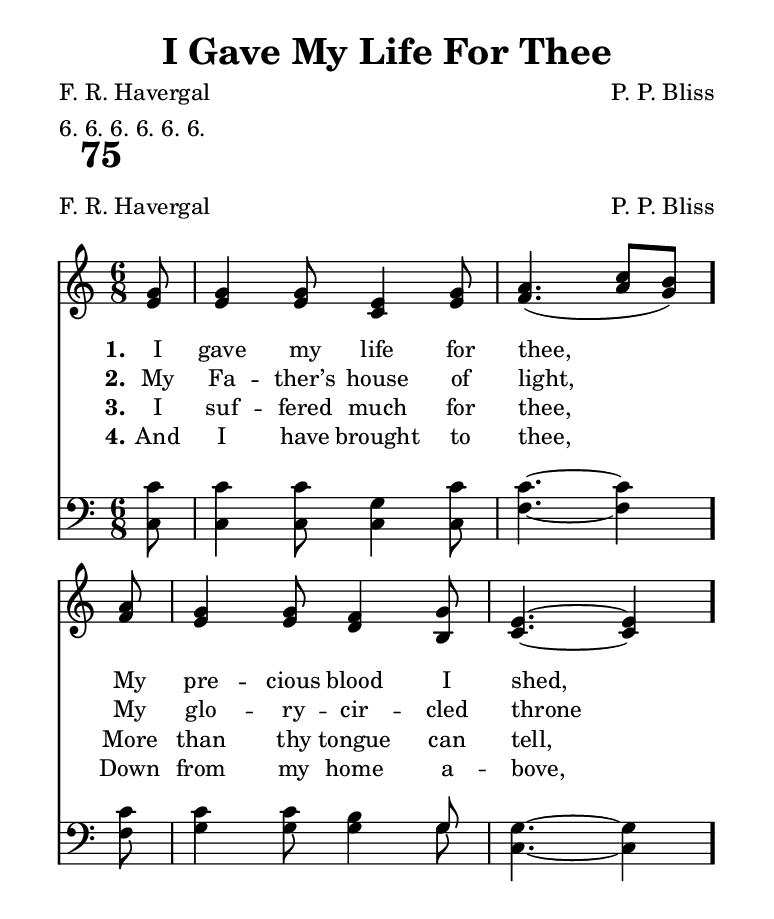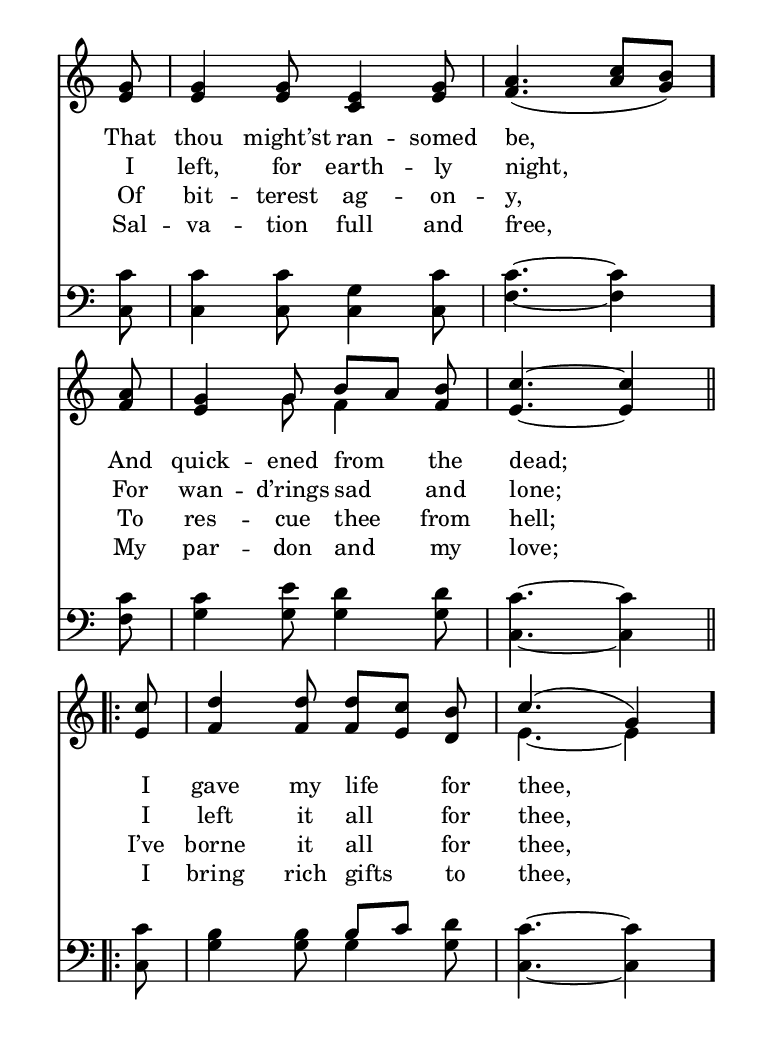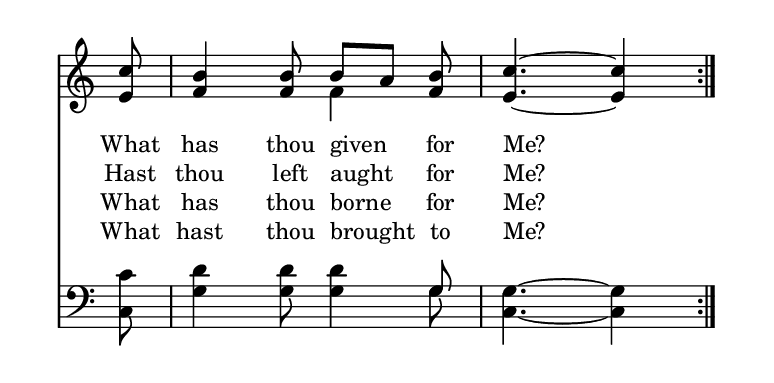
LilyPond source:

\include "common/global.ily"
\paper {
  \include "common/paper.ily"
  ragged-bottom = ##t
  ragged-last-bottom = ##t
  systems-per-page = ##f
  % decrease system-to-system padding to fit onto page with previous score
  system-system-spacing.padding = 0
  system-system-spacing.basic-distance = 0
  markup-system-spacing.padding = 0
  markup-system-spacing.basic-distance = 0
  scoreTitleMarkup = \markup {
    \override #'(baseline-skip . 3.5)
    \column {
      \override #'(baseline-skip . 3.5)
      \column {
        \fill-line {
          \huge \larger \larger \bold {
            \concat { "  " \fromproperty #'header:hymnnumber }
            \mytitle
            \null
          }
        }
        \fill-line {
          % less lowering (to save vertical space)
          \lower #1 \fromproperty #'header:poet
          \smaller \bold \mysubtitle
          \lower #1 \fromproperty #'header:composer
        }
      }
    }
  }
}


\header{
  hymnnumber = "75"
  title = "I Gave My Life For Thee"
  tunename = "Gift"
  meter = "6. 6. 6. 6. 6. 6."
  poet = "F. R. Havergal"
  composer = "P. P. Bliss"
  %copyright = ""
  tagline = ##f
}

% for fermata in MIDI
ta = { \tempo 4=80 }
tb = { \tempo 4=40 }

patternAA = { c8 | c4 c8 c4 c8 | c4.( c8[ c8]) }
patternAB = { c8 | c4 c8 c4 c8 | c4. c4        }

patternBA = \patternAB
patternBB = { c8 | c4 c8 c8[ c8] c8 | c4. c4   }

patternAC = \patternBB

global = {
  \include "common/overrides.ily"
  \override Staff.TimeSignature.style = #'numbered
  \time 6/8
  \override Score.MetronomeMark.transparent = ##t % hide all fermata changes too
  \ta
  \key c \major
  \partial 8
  \autoBeamOff
}

notesSoprano = {
\global
\relative c'' {

  \changePitch \patternAA { g | g g e g | a c b } \bar "."
  \changePitch \patternBA { a | g g f g | e ~ e } \bar "."
  \changePitch \patternAA { g | g g e g | a c b } \bar "."
  \changePitch \patternBB { a | g g b a b | c ~ c } %\bar "."

	\bar ".|:-||"
	\repeat volta 2 {

  \changePitch \patternAC { c | d d d c b | c( g) } \bar "."
  \changePitch \patternBB { c | b b b a b | c ~ c }

	}

}
}

notesAlto = {
\global
\relative e' {

  \changePitch \patternAA { e | e e c e | f a g }
  \changePitch \patternBA { f | e e d b | c ~ c }
  \changePitch \patternAA { e | e e c e | f a g }
  \changePitch \patternBA { f | e g f f | e ~ e }

	\repeat volta 2 {

  \changePitch \patternAC { e | f f f e d | e ~ e }
  \changePitch \patternBA { e | f f f f | e ~ e }

	}

}
}

notesTenor = {
\global
\relative a {

  \changePitch \patternAB { c | c c g c | c ~ c }
  \changePitch \patternBA { c | c c b g | g ~ g }
  \changePitch \patternAB { c | c c g c | c ~ c }
  \changePitch \patternBA { c | c e d d | c ~ c }

	\repeat volta 2 {

  \changePitch \patternAC { c | b b b c d | c ~ c }
  \changePitch \patternBA { c | d d d g, | g ~ g }

	}

}
}

notesBass = {
\global
\relative f {

  \changePitch \patternAB { c | c c c c | f ~ f }
  \changePitch \patternBA { f | g g g g | c, ~ c }
  \changePitch \patternAB { c | c c c c | f ~ f }
  \changePitch \patternBA { f | g g g g | c, ~ c }

	\repeat volta 2 {

  \changePitch \patternAB { c | g' g g g | c, ~ c }
  \changePitch \patternBA { c | g' g g g | c, ~ c }

	}

}
}

wordsA = \lyricmode {
\set stanza = "1."

I gave my life for thee,
My pre -- cious blood I shed, \break
That thou might’st ran -- somed be,
And quick -- ened from the dead; \break
I gave my life for thee,
What has thou given for Me? \break

}

wordsB = \lyricmode {
\set stanza = "2."

My Fa -- ther’s house of light,
My glo -- ry -- cir -- cled throne
I left, for earth -- ly night,
For wan -- d’rings sad and lone;
I left it all for thee,
Hast thou left aught for Me?

}

wordsC = \lyricmode {
\set stanza = "3."

I suf -- fered much for thee,
More than thy tongue can tell,
Of bit -- terest ag -- on -- y,
To res -- cue thee from hell;
I’ve borne it all for thee,
What has thou borne for Me?

}

wordsD = \lyricmode {
\set stanza = "4."

And I have brought to thee,
Down from my home a -- bove,
Sal -- va -- tion full and free,
My par -- don and my love;
I bring rich gifts to thee,
What hast thou brought to Me?

}

\score {
  \context ChoirStaff <<
    \context Staff = upper <<
      \set Staff.autoBeaming = ##f
      \set ChoirStaff.systemStartDelimiter = #'SystemStartBar
      \set ChoirStaff.printPartCombineTexts = ##f
      \partcombine #'(2 . 9) \notesSoprano \notesAlto
      \context NullVoice = sopranos { \voiceOne << \notesSoprano >> }
      \context NullVoice = altos { \voiceTwo << \notesAlto >> }
      \context Lyrics = one   \lyricsto sopranos \wordsA
      \context Lyrics = two   \lyricsto sopranos \wordsB
      \context Lyrics = three \lyricsto sopranos \wordsC
      \context Lyrics = four  \lyricsto sopranos \wordsD
    >>
    \context Staff = men <<
      \set Staff.autoBeaming = ##f
      \clef bass
      \set ChoirStaff.printPartCombineTexts = ##f
      \partcombine #'(2 . 9) \notesTenor \notesBass
      \context NullVoice = tenors { \voiceOne << \notesTenor >> }
      \context NullVoice = basses { \voiceTwo << \notesBass >> }
    >>
  >>
  \layout {
    \include "common/layout.ily"
  }
}

\score {
  \context ChoirStaff <<
    \context Staff = upper <<
      \set Staff.autoBeaming = ##f
      \set ChoirStaff.systemStartDelimiter = #'SystemStartBar
      \context Voice  = sopranos \unfoldRepeats { \voiceOne << \notesSoprano >> }
      \context Voice  = altos \unfoldRepeats { \voiceTwo << \notesAlto >> }
      \context Lyrics = one   \lyricsto sopranos \wordsA
      \context Lyrics = two   \lyricsto sopranos \wordsB
      \context Lyrics = three \lyricsto sopranos \wordsC
      \context Lyrics = four  \lyricsto sopranos \wordsD
    >>
    \context Staff = men <<
      \set Staff.autoBeaming = ##f
      \clef bass
      \context Voice  = tenors \unfoldRepeats { \voiceOne << \notesTenor >> }
      \context Voice  = basses \unfoldRepeats { \voiceTwo << \notesBass >> }
    >>
  >>
  \midi{
    \include "common/midi.ily"
  }
}

\version "2.19.49"  % necessary for upgrading to future LilyPond versions.

% vi:set et ts=2 sw=2 ai nocindent syntax=lilypond:
